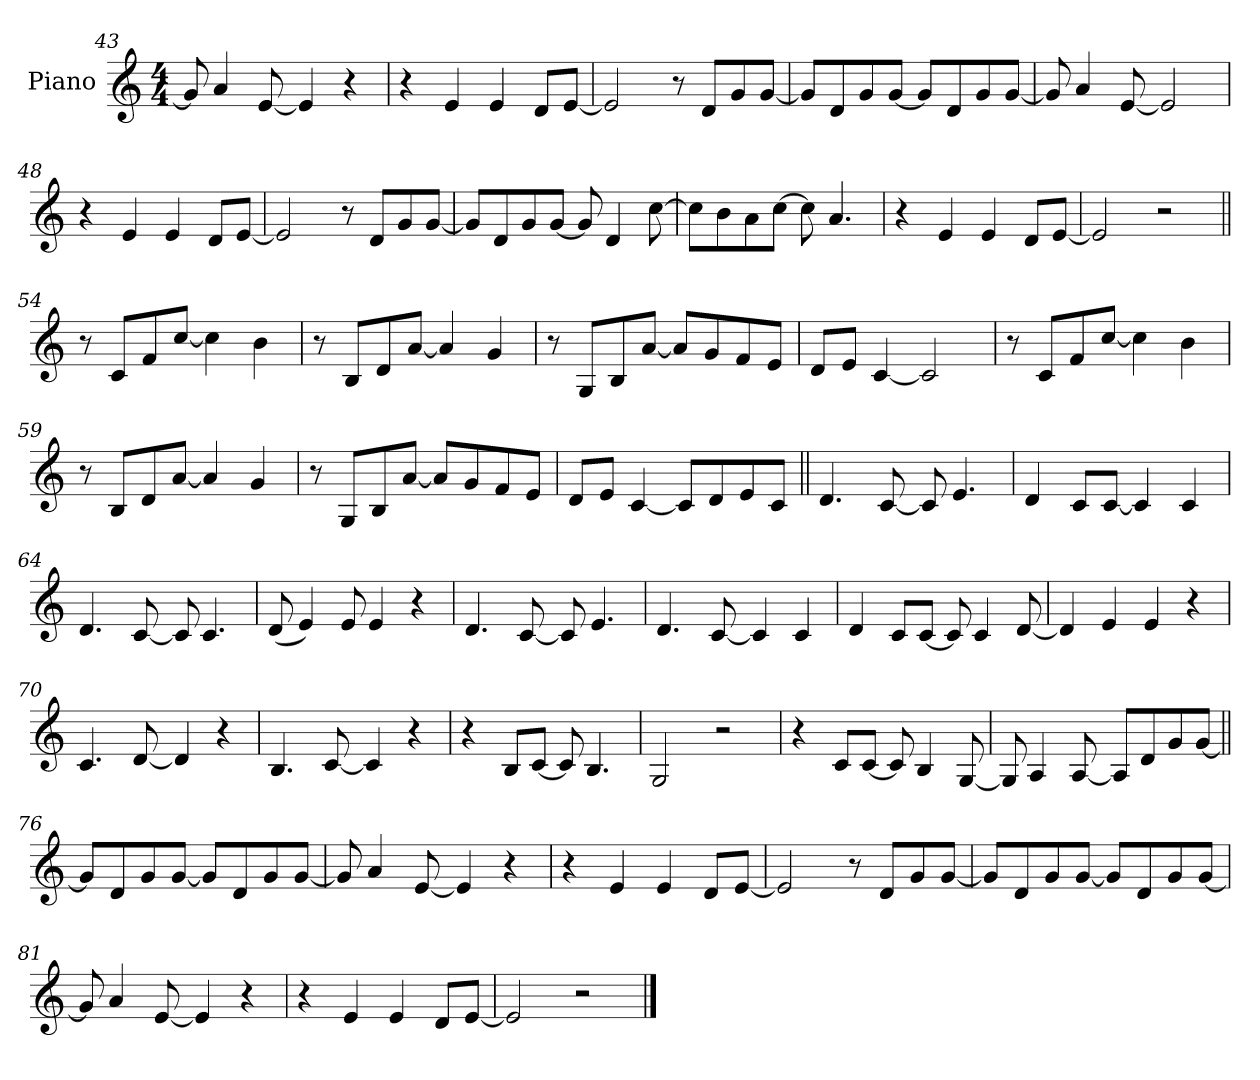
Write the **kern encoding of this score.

**kern
*part1
*staff1
*I"Piano
*I'Pno.
*clefG2
*k[]
*M4/4
=43
8g]
4a
[8e
4e]
4r
=44
4r
4e
4e
8dL
[8eJ
=45
2e]
8r
8dL
8g
[8gJ
=46
8gL]
8d
8g
[8gJ
8gL]
8d
8g
[8gJ
=47
8g]
4a
[8e
2e]
=48
4r
4e
4e
8dL
[8eJ
=49
2e]
8r
8dL
8g
[8gJ
=50
8gL]
8d
8g
[8gJ
8g]
4d
[8cc
=51
8ccL]
8b
8a
[8ccJ
8cc]
4.a
=52
4r
4e
4e
8dL
[8eJ
=53
2e]
2r
=54||
8r
8c!L
8f!
[8cc!J
4cc!]
4b!
=55
8r
8B!L
8d!
[8a!J
4a!]
4g!
=56
8r
8G!L
8B!
[8a!J
8a!L]
8g!
8f!
8e!J
=57
8d!L
8e!J
[4c!
2c!]
=58
8r
8c!L
8f!
[8cc!J
4cc!]
4b!
=59
8r
8B!L
8d!
[8a!J
4a!]
4g!
=60
8r
8G!L
8B!
[8a!J
8a!L]
8g!
8f!
8e!J
=61
8d!L
8e!J
[4c!
8c!L]
8d!
8e!
8c!J
=62||
4.d
[8c
8c]
4.e
=63
4d
8cL
[8cJ
4c]
4c
=64
4.d
[8c
8c]
4.c
=65
(8d
4e)
8e
4e
4r
=66
4.d
[8c
8c]
4.e
=67
4.d
[8c
4c]
4c
=68
4d
8cL
[8cJ
8c]
4c
[8d
=69
4d]
4e
4e
4r
=70
4.c
[8d
4d]
4r
=71
4.B
[8c
4c]
4r
=72
4r
8BL
[8cJ
8c]
4.B
=73
2G
2r
=74
4r
8cL
[8cJ
8c]
4B
[8G
=75
8G]
4A
[8A
8AL]
8d
8g
[8gJ
=76||
8gL]
8d
8g
[8gJ
8gL]
8d
8g
[8gJ
=77
8g]
4a
[8e
4e]
4r
=78
4r
4e
4e
8dL
[8eJ
=79
2e]
8r
8dL
8g
[8gJ
=80
8gL]
8d
8g
[8gJ
8gL]
8d
8g
[8gJ
=81
8g]
4a
[8e
4e]
4r
=82
4r
4e
4e
8dL
[8eJ
=83
2e]
2r
==
*-
